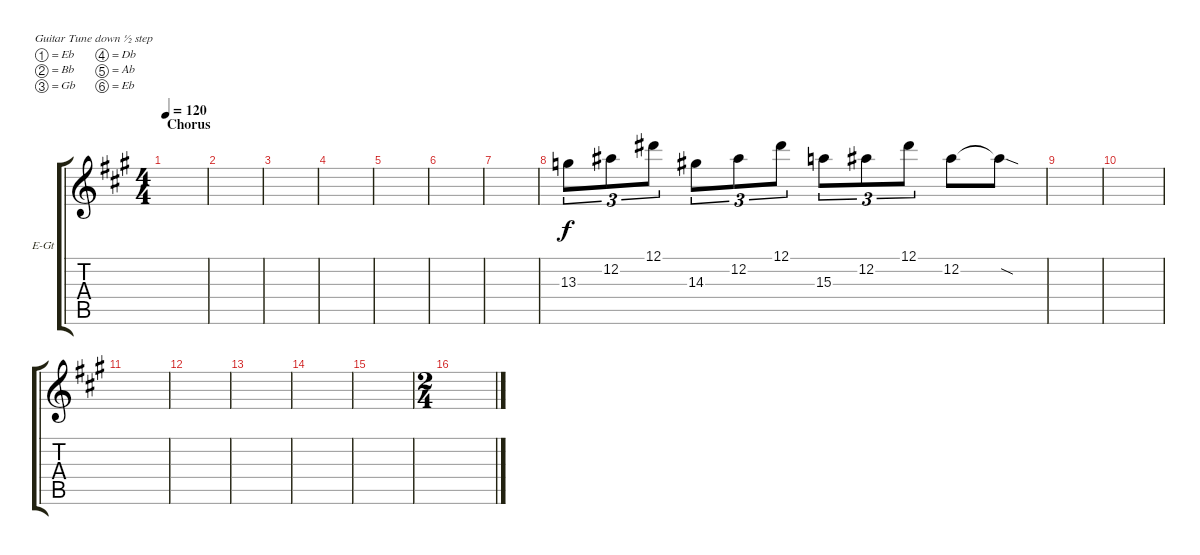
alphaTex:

\defaultSystemsLayout 4
\bracketExtendMode groupsimilarinstruments
\firstSystemTrackNameOrientation horizontal
\otherSystemsTrackNameOrientation horizontal
\track ("FILLS" "E-Gt") {solo instrument distortionguitar}
\staff {score tabs}
\tuning (Eb4 Bb3 Gb3 Db3 Ab2 Eb2)
\ts (4 4)
\section ("" "Chorus")
\tempo 120
\clef g2
\ks a
|
|
|
|
|
|
|
13.3.8{tu (3 2)} 12.2.8{tu (3 2)} 12.1.8{tu (3 2)} 14.3.8{tu (3 2)} 12.2.8{tu (3 2)} 12.1.8{tu (3 2)} 15.3.8{tu (3 2)} 12.2.8{tu (3 2)} 12.1.8{tu (3 2)} 12.2.8 12.2{sod t}.8 |
|
|
|
|
|
|
|
\ts (2 4)
